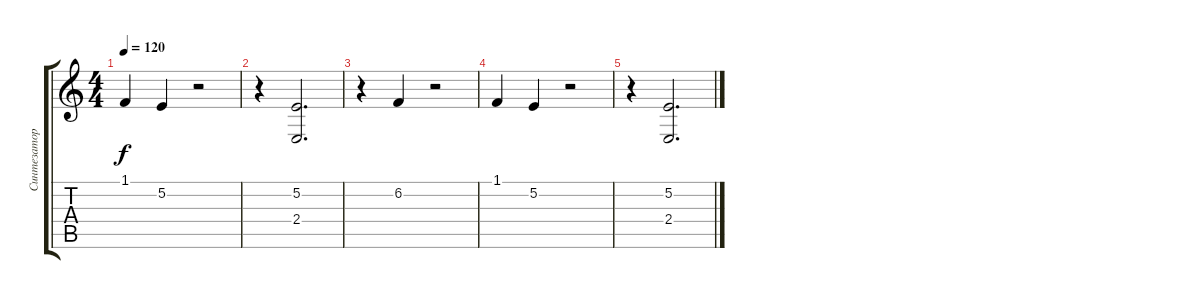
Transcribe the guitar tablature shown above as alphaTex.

\track ("Синтезатор 3 (Мустис)" "Синтезатор") {instrument stringensemble2}
\staff {score tabs}
\tuning (E4 B3 G3 D3 A2 E2) {hide}
\ts (4 4)
\tempo 120
\clef g2
\ks c
1.1.4{dy f} 5.2.4 r.2 |
r.4 (5.2 2.4).2{d} |
r.4 6.2.4 r.2 |
1.1.4 5.2.4 r.2 |
r.4 (5.2 2.4).2{d}
